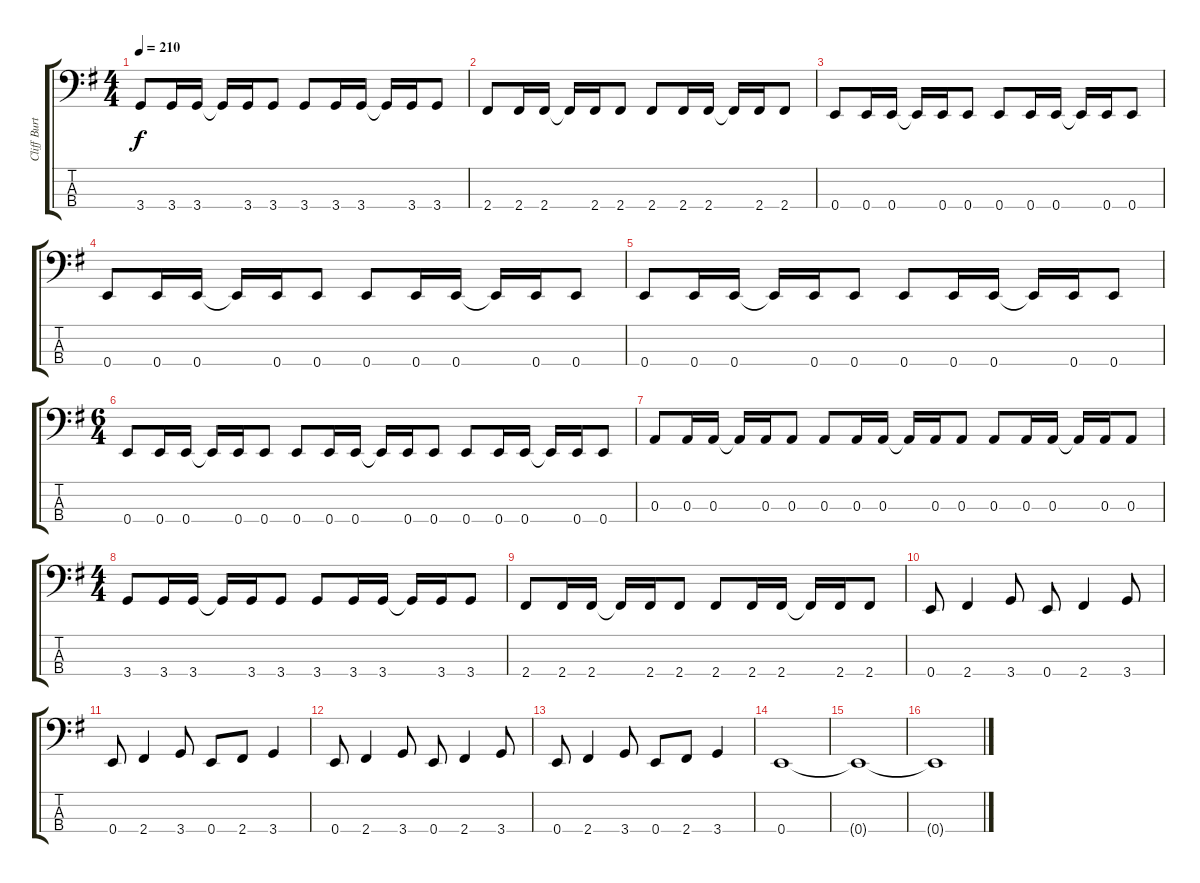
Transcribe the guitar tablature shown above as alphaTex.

\track ("Cliff Burton" "Cliff Burt") {instrument electricbassfinger}
\staff {score tabs}
\tuning (G2 D2 A1 E1) {hide}
\ts (4 4)
\tempo 210
\clef f4
\ks g
3.4.8{dy f} 3.4.16 3.4.16 3.4{t}.16 3.4.16 3.4.8 3.4.8 3.4.16 3.4.16 3.4{t}.16 3.4.16 3.4.8 |
2.4.8 2.4.16 2.4.16 2.4{t}.16 2.4.16 2.4.8 2.4.8 2.4.16 2.4.16 2.4{t}.16 2.4.16 2.4.8 |
0.4.8 0.4.16 0.4.16 0.4{t}.16 0.4.16 0.4.8 0.4.8 0.4.16 0.4.16 0.4{t}.16 0.4.16 0.4.8 |
0.4.8 0.4.16 0.4.16 0.4{t}.16 0.4.16 0.4.8 0.4.8 0.4.16 0.4.16 0.4{t}.16 0.4.16 0.4.8 |
0.4.8 0.4.16 0.4.16 0.4{t}.16 0.4.16 0.4.8 0.4.8 0.4.16 0.4.16 0.4{t}.16 0.4.16 0.4.8 |
\ts (6 4)
0.4.8 0.4.16 0.4.16 0.4{t}.16 0.4.16 0.4.8 0.4.8 0.4.16 0.4.16 0.4{t}.16 0.4.16 0.4.8 0.4.8 0.4.16 0.4.16 0.4{t}.16 0.4.16 0.4.8 |
0.3.8 0.3.16 0.3.16 0.3{t}.16 0.3.16 0.3.8 0.3.8 0.3.16 0.3.16 0.3{t}.16 0.3.16 0.3.8 0.3.8 0.3.16 0.3.16 0.3{t}.16 0.3.16 0.3.8 |
\ts (4 4)
3.4.8 3.4.16 3.4.16 3.4{t}.16 3.4.16 3.4.8 3.4.8 3.4.16 3.4.16 3.4{t}.16 3.4.16 3.4.8 |
2.4.8 2.4.16 2.4.16 2.4{t}.16 2.4.16 2.4.8 2.4.8 2.4.16 2.4.16 2.4{t}.16 2.4.16 2.4.8 |
0.4.8 2.4.4 3.4.8 0.4.8 2.4.4 3.4.8 |
0.4.8 2.4.4 3.4.8 0.4.8 2.4.8 3.4.4 |
0.4.8 2.4.4 3.4.8 0.4.8 2.4.4 3.4.8 |
0.4.8 2.4.4 3.4.8 0.4.8 2.4.8 3.4.4 |
0.4.1 |
0.4{t}.1 |
0.4{t}.1
